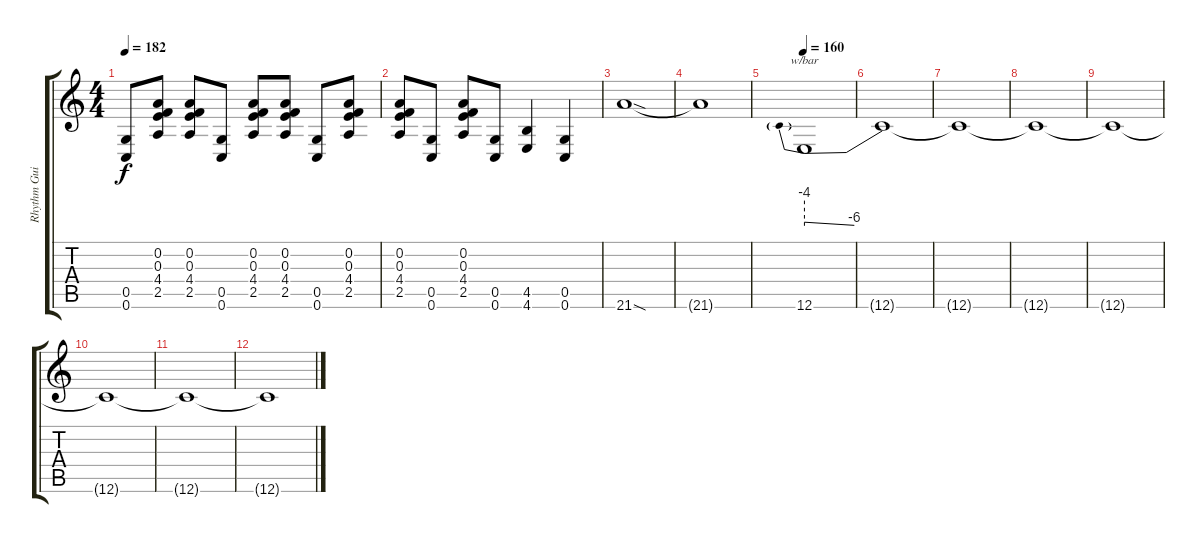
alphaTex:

\track ("Rhythm Guitar 1" "Rhythm Gui") {instrument distortionguitar}
\staff {score tabs}
\tuning (D4 A3 F3 C3 G2 C2) {hide}
\ts (4 4)
\tempo 182
\clef g2
\ks c
(0.5 0.6).8{dy f} (0.2 0.3 4.4 2.5).8 (0.2 0.3 4.4 2.5).8 (0.5 0.6).8 (0.2 0.3 4.4 2.5).8 (0.2 0.3 4.4 2.5).8 (0.5 0.6).8 (0.2 0.3 4.4 2.5).8 |
(0.2 0.3 4.4 2.5).8 (0.5 0.6).8 (0.2 0.3 4.4 2.5).8 (0.5 0.6).8 (4.5 4.6).4 (0.5 0.6).4 |
21.6{sod}.1{instrument applause} |
21.6{t}.1 |
\tempo 160
12.6.1{tbe (predivedive default 0 -16 60 -24) instrument helicopter} |
12.6{t}.1 |
12.6{t}.1 |
12.6{t}.1 |
12.6{t}.1 |
12.6{t}.1 |
12.6{t}.1 |
12.6{t}.1
